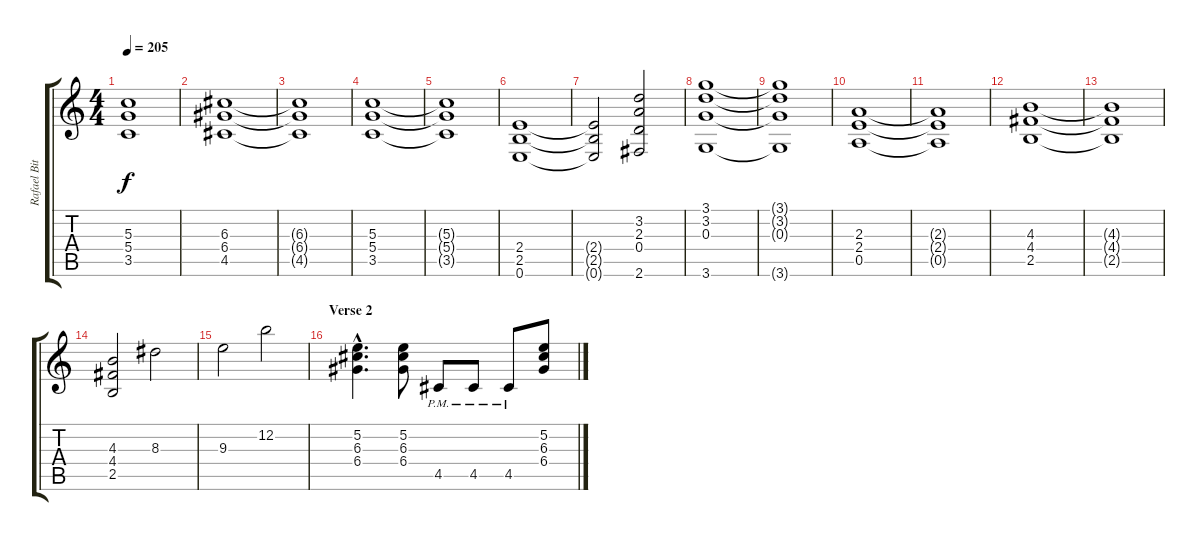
\track ("Rafael Bittencourt" "Rafael Bit") {instrument distortionguitar}
\staff {score tabs}
\tuning (E4 B3 G3 D3 A2 E2) {hide}
\ts (4 4)
\tempo 205
\clef g2
\ks c
(5.3{t} 5.4{t} 3.5{t}).1{dy f} |
(6.3 6.4 4.5).1 |
(6.3{t} 6.4{t} 4.5{t}).1 |
(5.3 5.4 3.5).1 |
(5.3{t} 5.4{t} 3.5{t}).1 |
(2.4 2.5 0.6).1 |
(2.4{t} 2.5{t} 0.6{t}).2 (3.2 2.3 0.4 2.6).2 |
(3.1 3.2 0.3 3.6).1 |
(3.1{t} 3.2{t} 0.3{t} 3.6{t}).1 |
(2.3 2.4 0.5).1 |
(2.3{t} 2.4{t} 0.5{t}).1 |
(4.3 4.4 2.5).1 |
(4.3{t} 4.4{t} 2.5{t}).1 |
(4.3 4.4 2.5).2 8.3.2 |
9.3.2 12.2.2 |
\section ("" "Verse 2")
(5.2{hac} 6.3{hac} 6.4{hac}).4{d volume 14} (5.2 6.3 6.4).8 4.5{pm}.8 4.5{pm}.8 4.5{pm}.8 (5.2 6.3 6.4).8
